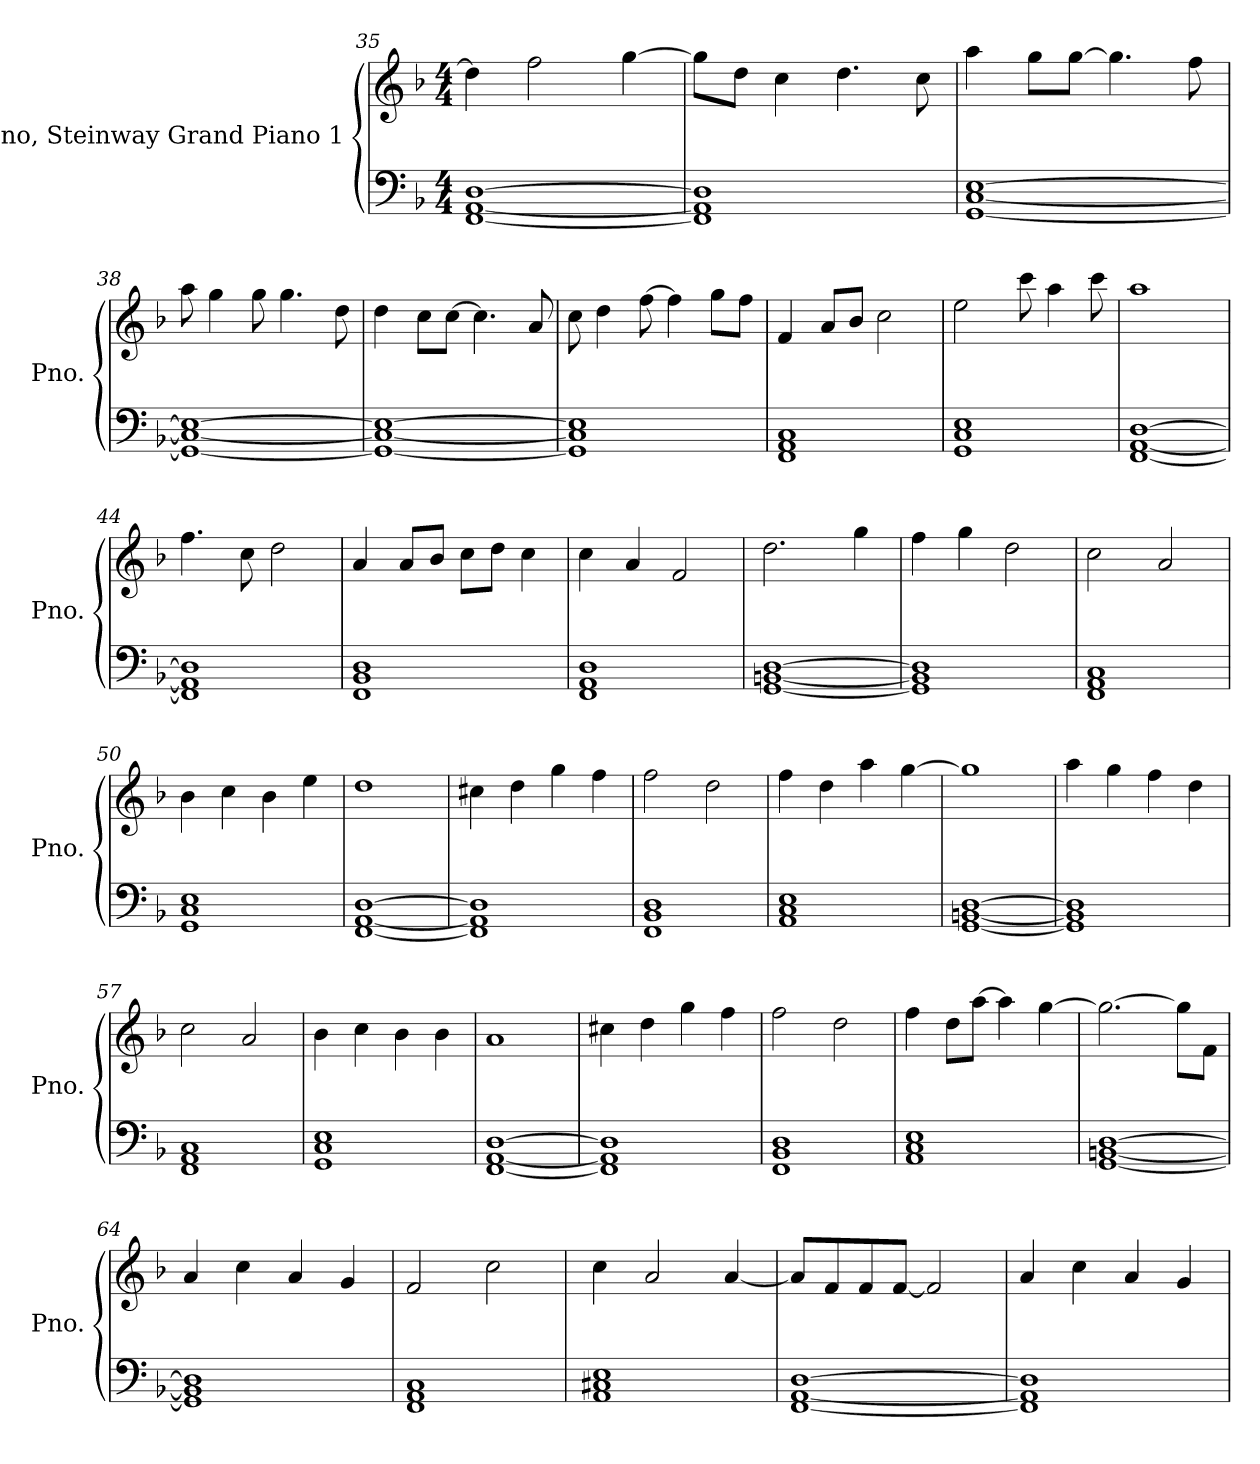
**kern	**kern
*part1	*part1
*staff2	*staff1
*I"Piano, Steinway Grand Piano 1	*
*I'Pno.	*
*clefF4	*clefG2
*k[b-]	*k[b-]
*M4/4	*M4/4
=35	=35
[1FF [1AA [1D	4dd\]
.	2ff\
.	[4gg\
=36	=36
1FF] 1AA] 1D]	8gg\L]
.	8dd\J
.	4cc\
.	4.dd\
.	8cc\
=37	=37
[1GG [1C [1E	4aa\
.	8gg\L
.	[8gg\J
.	4.gg\]
.	8ff\
=38	=38
1GG_ 1C_ 1E_	8aa\
.	4gg\
.	8gg\
.	4.gg\
.	8dd\
=39	=39
1GG_ 1C_ 1E_	4dd\
.	8cc\L
.	[8cc\J
.	4.cc\]
.	8a/
!!LO:LB:g=z
=40	=40
1GG] 1C] 1E]	8cc\
.	4dd\
.	[8ff\
.	4ff\]
.	8gg\L
.	8ff\J
=41	=41
1FF 1AA 1C	4f/
.	8a/L
.	8b-/J
.	2cc\
=42	=42
1GG 1C 1E	2ee\
.	8ccc\
.	4aa\
.	8ccc\
=43	=43
[1FF [1AA [1D	1aa
=44	=44
1FF] 1AA] 1D]	4.ff\
.	8cc\
.	2dd\
=45	=45
1FF 1BB- 1D	4a/
.	8a/L
.	8b-/J
.	8cc\L
.	8dd\J
.	4cc\
=46	=46
1FF 1AA 1D	4cc\
.	4a/
.	2f/
=47	=47
[1GG [1BBn [1D	2.dd\
.	4gg\
=48	=48
1GG] 1BB] 1D]	4ff\
.	4gg\
.	2dd\
=49	=49
1FF 1AA 1C	2cc\
.	2a/
!!LO:LB:g=z
=50	=50
1GG 1C 1E	4b-\
.	4cc\
.	4b-\
.	4ee\
=51	=51
[1FF [1AA [1D	1dd
=52	=52
1FF] 1AA] 1D]	4cc#X\
.	4dd\
.	4gg\
.	4ff\
=53	=53
1FF 1BB- 1D	2ff\
.	2dd\
=54	=54
1AA 1C 1E	4ff\
.	4dd\
.	4aa\
.	[4gg\
=55	=55
[1GG [1BBn [1D	1gg]
=56	=56
1GG] 1BB] 1D]	4aa\
.	4gg\
.	4ff\
.	4dd\
=57	=57
1FF 1AA 1C	2cc\
.	2a/
=58	=58
1GG 1C 1E	4b-\
.	4cc\
.	4b-\
.	4b-\
=59	=59
[1FF [1AA [1D	1a
=60	=60
1FF] 1AA] 1D]	4cc#X\
.	4dd\
.	4gg\
.	4ff\
=61	=61
1FF 1BB- 1D	2ff\
.	2dd\
!!LO:PB:g=z
=62	=62
1AA 1C 1E	4ff\
.	8dd\L
.	[8aa\J
.	4aa\]
.	[4gg\
=63	=63
[1GG [1BBn [1D	2.gg\_
.	8gg\L]
.	8f\J
=64	=64
1GG] 1BB] 1D]	4a/
.	4cc\
.	4a/
.	4g/
=65	=65
1FF 1AA 1C	2f/
.	2cc\
=66	=66
1AA 1C#X 1E	4cc\
.	2a/
.	[4a/
=67	=67
[1FF [1AA [1D	8a/L]
.	8f/
.	8f/
.	[8f/J
.	2f/]
=68	=68
1FF] 1AA] 1D]	4a/
.	4cc\
.	4a/
.	4g/
=	=
*-	*-
